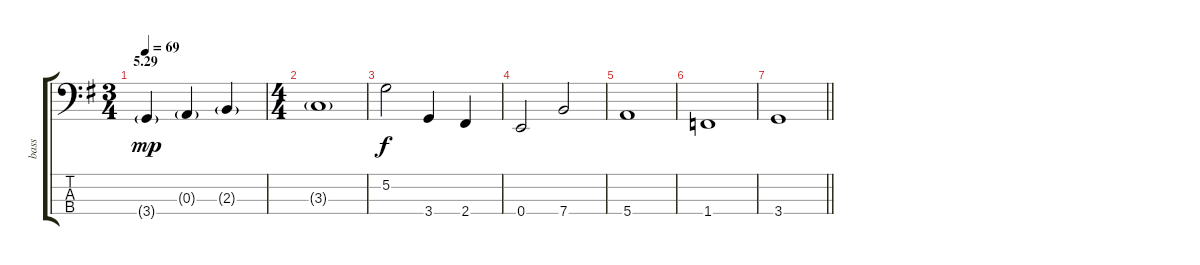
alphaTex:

\track ("bass" "bass") {instrument electricbassfinger}
\staff {score tabs}
\tuning (G2 D2 A1 E1) {hide}
\ts (3 4)
\section ("" "5.29")
\tempo 69
\clef f4
\ks g
3.4{g}.4{dy mp} 0.3{g}.4 2.3{g}.4 |
\ts (4 4)
3.3{g}.1 |
5.2.2{dy f} 3.4.4 2.4.4 |
0.4.2 7.4.2 |
5.4.1 |
1.4.1 |
\barLineRight lightlight
3.4.1
